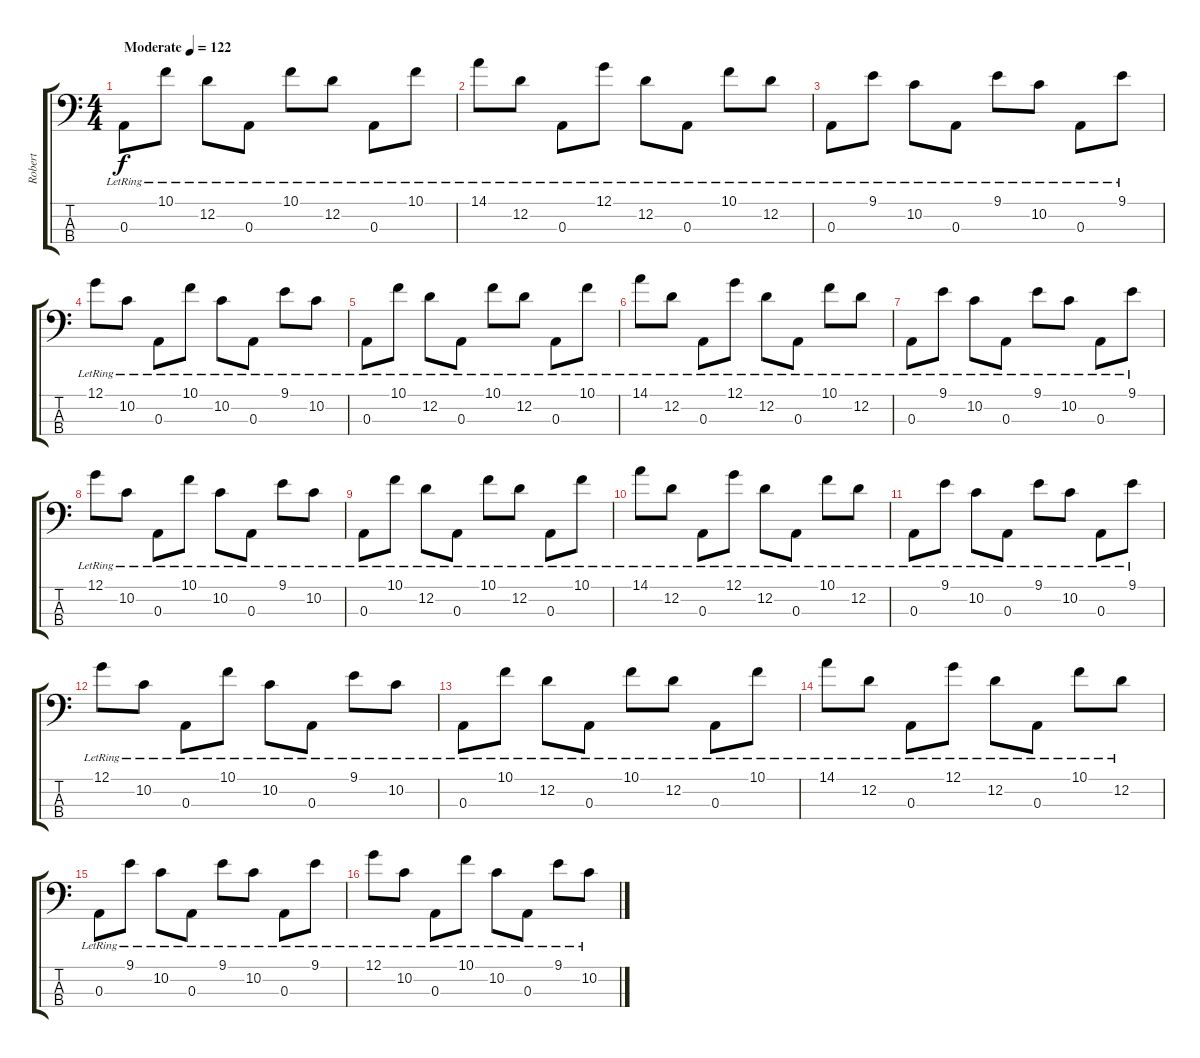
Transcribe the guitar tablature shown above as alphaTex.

\track ("Robert" "Robert") {instrument electricbassfinger}
\staff {score tabs}
\tuning (G2 D2 A1 E1) {hide}
\ts (4 4)
\tempo (122 "Moderate")
\clef f4
\ks c
0.3{lr}.8{dy f instrument electricbassfinger} 10.1{lr}.8 12.2{lr}.8 0.3{lr}.8 10.1{lr}.8 12.2{lr}.8 0.3{lr}.8 10.1{lr}.8 |
14.1{lr}.8 12.2{lr}.8 0.3{lr}.8 12.1{lr}.8 12.2{lr}.8 0.3{lr}.8 10.1{lr}.8 12.2{lr}.8 |
0.3{lr}.8 9.1{lr}.8 10.2{lr}.8 0.3{lr}.8 9.1{lr}.8 10.2{lr}.8 0.3{lr}.8 9.1{lr}.8 |
12.1{lr}.8 10.2{lr}.8 0.3{lr}.8 10.1{lr}.8 10.2{lr}.8 0.3{lr}.8 9.1{lr}.8 10.2{lr}.8 |
0.3{lr}.8 10.1{lr}.8 12.2{lr}.8 0.3{lr}.8 10.1{lr}.8 12.2{lr}.8 0.3{lr}.8 10.1{lr}.8 |
14.1{lr}.8 12.2{lr}.8 0.3{lr}.8 12.1{lr}.8 12.2{lr}.8 0.3{lr}.8 10.1{lr}.8 12.2{lr}.8 |
0.3{lr}.8 9.1{lr}.8 10.2{lr}.8 0.3{lr}.8 9.1{lr}.8 10.2{lr}.8 0.3{lr}.8 9.1{lr}.8 |
12.1{lr}.8 10.2{lr}.8 0.3{lr}.8 10.1{lr}.8 10.2{lr}.8 0.3{lr}.8 9.1{lr}.8 10.2{lr}.8 |
0.3{lr}.8 10.1{lr}.8 12.2{lr}.8 0.3{lr}.8 10.1{lr}.8 12.2{lr}.8 0.3{lr}.8 10.1{lr}.8 |
14.1{lr}.8 12.2{lr}.8 0.3{lr}.8 12.1{lr}.8 12.2{lr}.8 0.3{lr}.8 10.1{lr}.8 12.2{lr}.8 |
0.3{lr}.8 9.1{lr}.8 10.2{lr}.8 0.3{lr}.8 9.1{lr}.8 10.2{lr}.8 0.3{lr}.8 9.1{lr}.8 |
12.1{lr}.8 10.2{lr}.8 0.3{lr}.8 10.1{lr}.8 10.2{lr}.8 0.3{lr}.8 9.1{lr}.8 10.2{lr}.8 |
0.3{lr}.8 10.1{lr}.8 12.2{lr}.8 0.3{lr}.8 10.1{lr}.8 12.2{lr}.8 0.3{lr}.8 10.1{lr}.8 |
14.1{lr}.8 12.2{lr}.8 0.3{lr}.8 12.1{lr}.8 12.2{lr}.8 0.3{lr}.8 10.1{lr}.8 12.2{lr}.8 |
0.3{lr}.8 9.1{lr}.8 10.2{lr}.8 0.3{lr}.8 9.1{lr}.8 10.2{lr}.8 0.3{lr}.8 9.1{lr}.8 |
12.1{lr}.8 10.2{lr}.8 0.3{lr}.8 10.1{lr}.8 10.2{lr}.8 0.3{lr}.8 9.1{lr}.8 10.2{lr}.8
